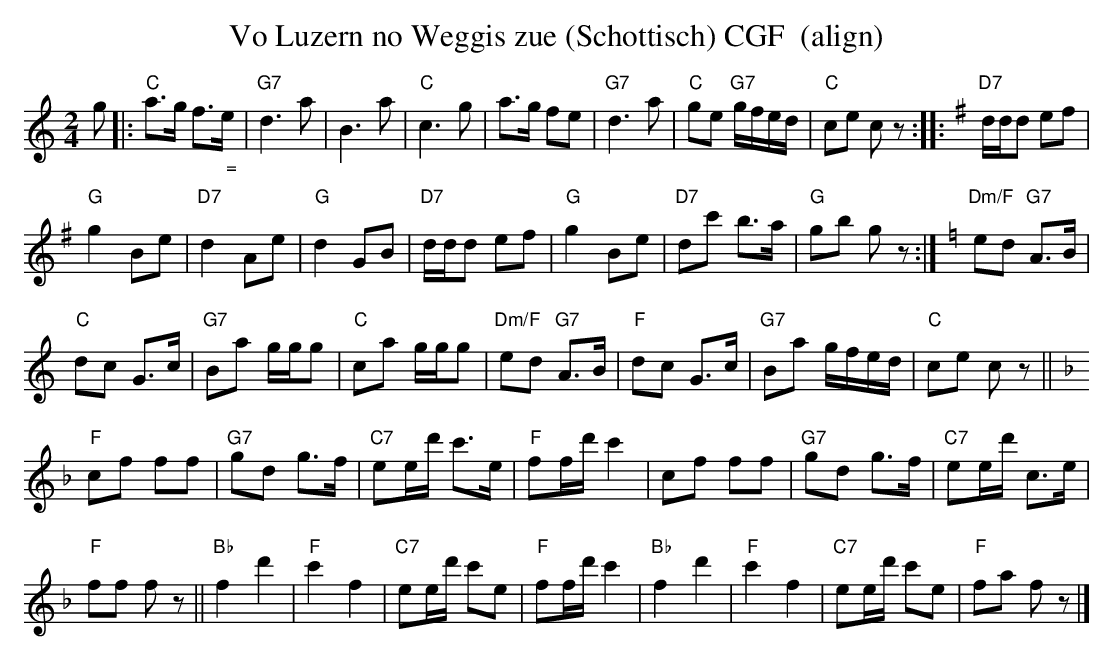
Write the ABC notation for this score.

X:1
T:Vo Luzern no Weggis zue (Schottisch) CGF  (align)
M:2/4
L:1/8
K:C %%MIDI gchordon
g |: "C"a>g f>"_ ="e | "G7"d3a | B3a | "C"c3g | a>g fe | "G7"d3a | "C"ge "G7"g/f/e/d/ | \
"C"ce cz:: [K:G] "D7"d/d/d ef |
 "G"g2Be | "D7"d2Ae | "G"d2GB | "D7"d/d/d ef | "G"g2Be | \
"D7"dc' b>a | "G"gb gz :| [K:C] "Dm/F"ed "G7"A>B |
 "C"dc G>c | "G7"Ba g/g/g | "C"ca g/g/g | "Dm/F"ed "G7"A>B | \
"F"dc G>c | "G7"Ba g/f/e/d/ | "C"ce cz || [K:F]
"F"cf ff | "G7"gd g>f | "C7"ee/d'/ c'>e | \
"F"ff/d'/ c'2 | cf ff | "G7"gd g>f | "C7"ee/d'/ c>e |
 "F"ff fz || "Bb"f2d'2 | "F"c'2f2 | \
"C7"ee/d'/ c'e | "F"ff/d'/c'2 | "Bb"f2d'2 | "F"c'2f2 | "C7"ee/d'/ c'e | "F"fa fz |]
